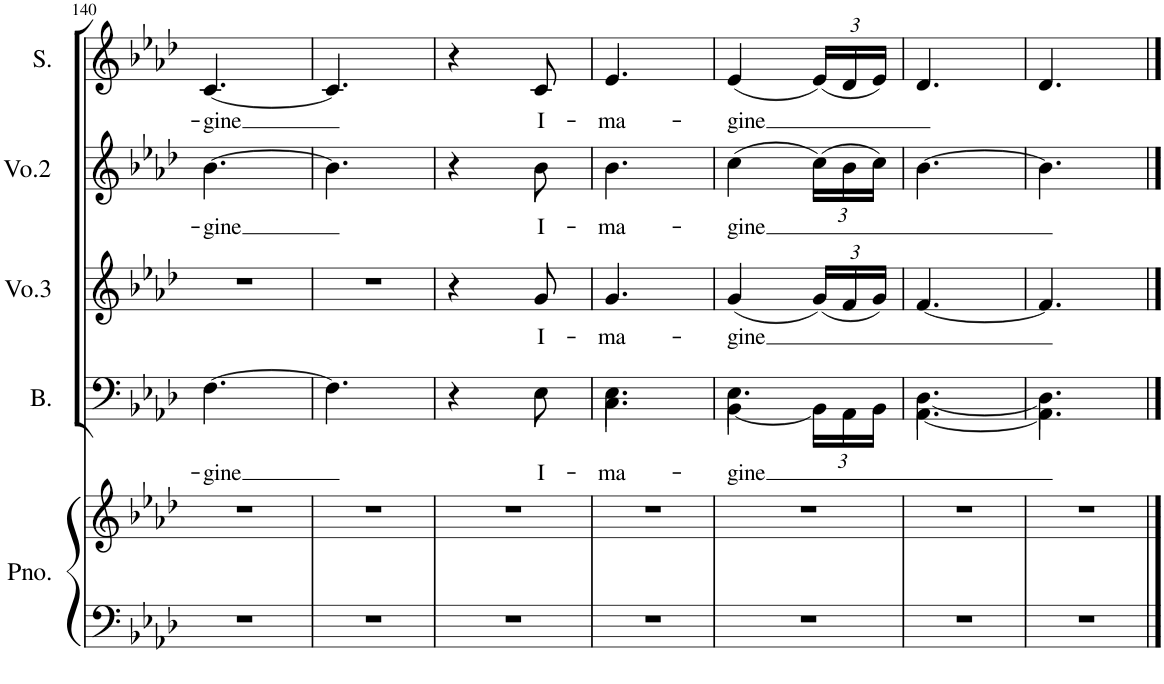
**kern	**kern	**kern	**text	**kern	**text	**kern	**text	**kern	**text
*part5	*part5	*part4	*part4	*part3	*part3	*part2	*part2	*part1	*part1
*staff6	*staff5	*staff4	*staff4	*staff3	*staff3	*staff2	*staff2	*staff1	*staff1
*I"Piano	*	*I"Bass	*	*I"Voice 3	*	*I"Voice 2	*	*I"Solo	*
*I'Pno.	*	*I'B.	*	*I'Vo.3	*	*I'Vo.2	*	*I'S.	*
!!LO:PB:g=z
*clefF4	*clefG2	*clefF4	*	*clefG2	*	*clefG2	*	*clefG2	*
*	*	*Trd7c12	*	*	*	*	*	*	*
*k[b-e-a-d-]	*k[b-e-a-d-]	*k[b-e-a-d-]	*	*k[b-e-a-d-]	*	*k[b-e-a-d-]	*	*k[b-e-a-d-]	*
*M3/8	*M3/8	*M3/8	*	*M3/8	*	*M3/8	*	*M3/8	*
=140	=140	=140	=140	=140	=140	=140	=140	=140	=140
!	!	!	!LO:LY:b	!	!	!	!LO:LY:b	!	!LO:LY:b
4.r	4.r	[4.F\	-gine	4.r	.	[4.b-\	-gine	[4.c/	-gine
=141	=141	=141	=141	=141	=141	=141	=141	=141	=141
4.r	4.r	4.F\]	.	4.r	.	4.b-\]	.	4.c/]	.
=142	=142	=142	=142	=142	=142	=142	=142	=142	=142
4.r	4.r	4r	.	4r	.	4r	.	4r	.
!	!	!	!LO:LY:b	!	!LO:LY:b	!	!LO:LY:b	!	!LO:LY:b
.	.	8E-\	I-	8g/	I-	8b-\	I-	8c/	I-
=143	=143	=143	=143	=143	=143	=143	=143	=143	=143
!	!	!	!LO:LY:b	!	!LO:LY:b	!	!LO:LY:b	!	!LO:LY:b
*	*	*^	*	*	*	*	*	*	*
4.r	4.r	4.E-\	4.C\	-ma-	4.g/	-ma-	4.b-\	-ma-	4.e-/	-ma-
=144	=144	=144	=144	=144	=144	=144	=144	=144	=144	=144
!	!	!	!	!LO:LY:b	!	!LO:LY:b	!	!LO:LY:b	!	!LO:LY:b
4.r	4.r	4.E-\	[4BB-\	-gine	(4g/	-gine	(4cc\	-gine	(4e-/	-gine
*	*	*	*Xbrackettup	*	*Xbrackettup	*	*Xbrackettup	*	*Xbrackettup	*
.	.	.	24BB-\LL]	.	(24g/LL)	.	(24cc\LL)	.	(24e-/LL)	.
.	.	.	24AA-\	.	24f/	.	24b-\	.	24d-/	.
.	.	.	24BB-\JJ	.	24g/JJ)	.	24cc\JJ)	.	24e-/JJ)	.
=145	=145	=145	=145	=145	=145	=145	=145	=145	=145	=145
4.r	4.r	[4.D-\	[4.AA-\	.	[4.f/	.	[4.b-\	.	4.d-/	.
=146	=146	=146	=146	=146	=146	=146	=146	=146	=146	=146
4.r	4.r	4.D-\]	4.AA-\]	.	4.f/]	.	4.b-\]	.	4.d-/	.
*	*	*v	*v	*	*	*	*	*	*	*
==	==	==	==	==	==	==	==	==	==
*-	*-	*-	*-	*-	*-	*-	*-	*-	*-
